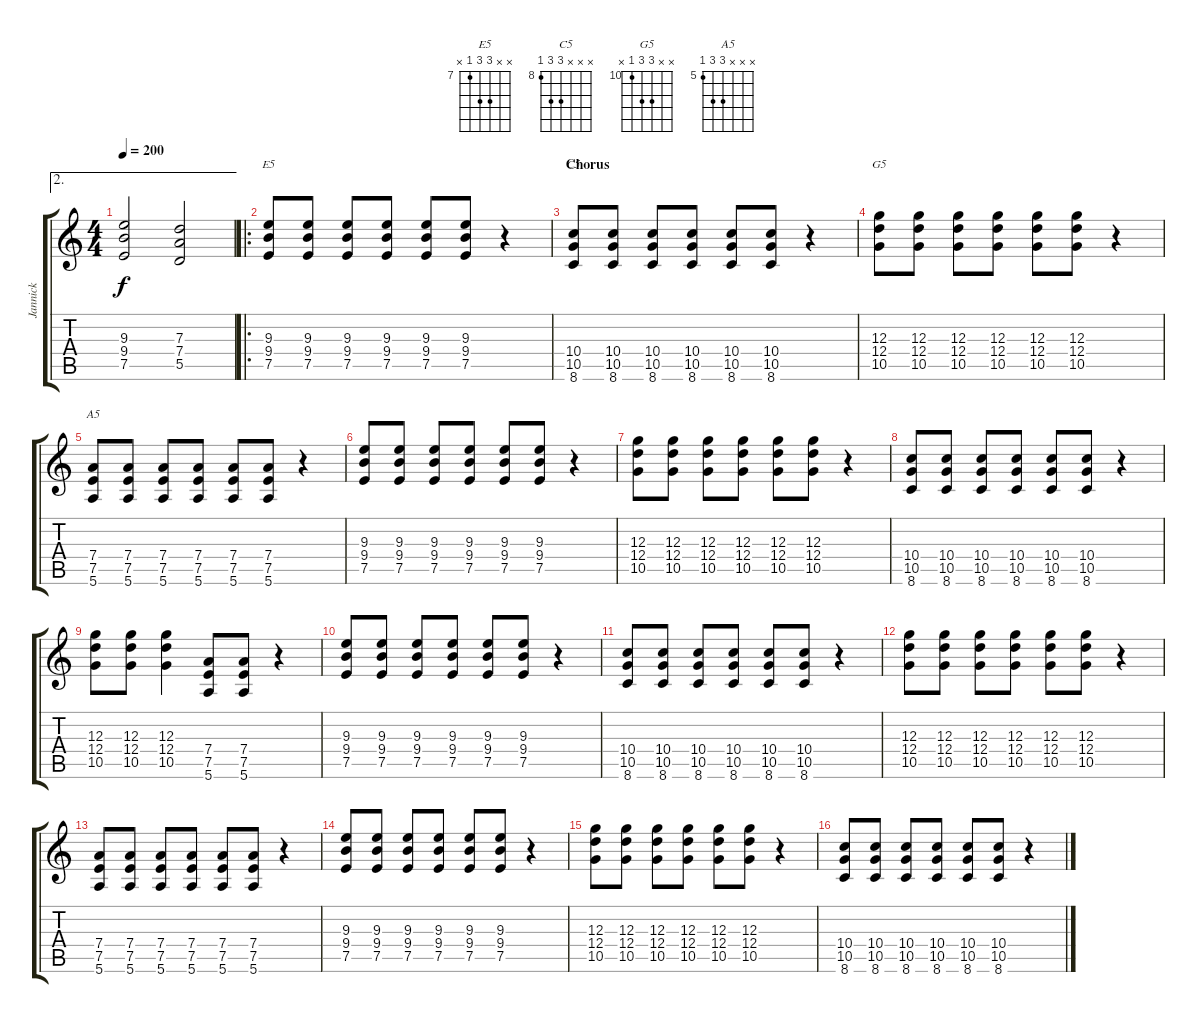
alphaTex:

\track ("Jannick" "Jannick") {instrument distortionguitar}
\staff {score tabs}
\tuning (E4 B3 G3 D3 A2 E2) {hide}
\chord ("E5" x x 9 9 7 x) {firstfret 7}
\chord ("C5" x x x 10 10 8) {firstfret 8}
\chord ("G5" x x 12 12 10 x) {firstfret 10}
\chord ("A5" x x x 7 7 5) {firstfret 5}
\ae 2
\ts (4 4)
\tempo 200
\clef g2
\ks c
(9.3{t} 9.4{t} 7.5{t}).2{dy f} (7.3 7.4 5.5).2 |
\ro
(9.3 9.4 7.5).8{ch "E5"} (9.3 9.4 7.5).8 (9.3 9.4 7.5).8 (9.3 9.4 7.5).8 (9.3 9.4 7.5).8 (9.3 9.4 7.5).8 r.4 |
\section ("" "Chorus")
(10.4 10.5 8.6).8{ch "C5"} (10.4 10.5 8.6).8 (10.4 10.5 8.6).8 (10.4 10.5 8.6).8 (10.4 10.5 8.6).8 (10.4 10.5 8.6).8 r.4 |
(12.3 12.4 10.5).8{ch "G5"} (12.3 12.4 10.5).8 (12.3 12.4 10.5).8 (12.3 12.4 10.5).8 (12.3 12.4 10.5).8 (12.3 12.4 10.5).8 r.4 |
(7.4 7.5 5.6).8{ch "A5"} (7.4 7.5 5.6).8 (7.4 7.5 5.6).8 (7.4 7.5 5.6).8 (7.4 7.5 5.6).8 (7.4 7.5 5.6).8 r.4 |
(9.3 9.4 7.5).8 (9.3 9.4 7.5).8 (9.3 9.4 7.5).8 (9.3 9.4 7.5).8 (9.3 9.4 7.5).8 (9.3 9.4 7.5).8 r.4 |
(12.3 12.4 10.5).8 (12.3 12.4 10.5).8 (12.3 12.4 10.5).8 (12.3 12.4 10.5).8 (12.3 12.4 10.5).8 (12.3 12.4 10.5).8 r.4 |
(10.4 10.5 8.6).8 (10.4 10.5 8.6).8 (10.4 10.5 8.6).8 (10.4 10.5 8.6).8 (10.4 10.5 8.6).8 (10.4 10.5 8.6).8 r.4 |
(12.3 12.4 10.5).8 (12.3 12.4 10.5).8 (12.3 12.4 10.5).4 (7.4 7.5 5.6).8 (7.4 7.5 5.6).8 r.4 |
(9.3 9.4 7.5).8 (9.3 9.4 7.5).8 (9.3 9.4 7.5).8 (9.3 9.4 7.5).8 (9.3 9.4 7.5).8 (9.3 9.4 7.5).8 r.4 |
(10.4 10.5 8.6).8 (10.4 10.5 8.6).8 (10.4 10.5 8.6).8 (10.4 10.5 8.6).8 (10.4 10.5 8.6).8 (10.4 10.5 8.6).8 r.4 |
(12.3 12.4 10.5).8 (12.3 12.4 10.5).8 (12.3 12.4 10.5).8 (12.3 12.4 10.5).8 (12.3 12.4 10.5).8 (12.3 12.4 10.5).8 r.4 |
(7.4 7.5 5.6).8 (7.4 7.5 5.6).8 (7.4 7.5 5.6).8 (7.4 7.5 5.6).8 (7.4 7.5 5.6).8 (7.4 7.5 5.6).8 r.4 |
(9.3 9.4 7.5).8 (9.3 9.4 7.5).8 (9.3 9.4 7.5).8 (9.3 9.4 7.5).8 (9.3 9.4 7.5).8 (9.3 9.4 7.5).8 r.4 |
(12.3 12.4 10.5).8 (12.3 12.4 10.5).8 (12.3 12.4 10.5).8 (12.3 12.4 10.5).8 (12.3 12.4 10.5).8 (12.3 12.4 10.5).8 r.4 |
(10.4 10.5 8.6).8 (10.4 10.5 8.6).8 (10.4 10.5 8.6).8 (10.4 10.5 8.6).8 (10.4 10.5 8.6).8 (10.4 10.5 8.6).8 r.4
